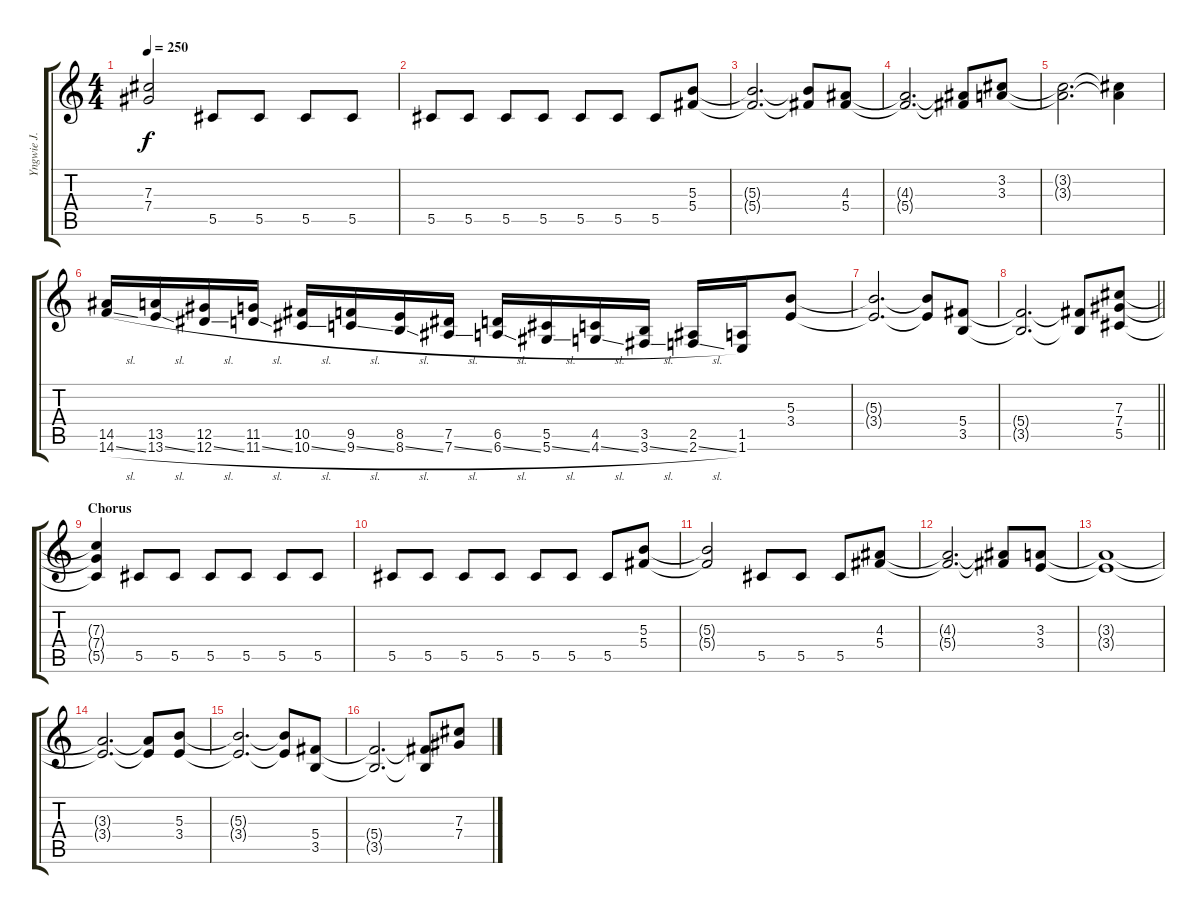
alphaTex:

\track ("Yngwie J. Malmsteen" "Yngwie J. ") {instrument distortionguitar}
\staff {score tabs}
\tuning (Eb4 Bb3 Gb3 Db3 Ab2 Eb2) {hide}
\ts (4 4)
\tempo 250
\clef g2
\ks c
(7.3{t} 7.4{t}).2{dy f} 5.5.8 5.5.8 5.5.8 5.5.8 |
5.5.8 5.5.8 5.5.8 5.5.8 5.5.8 5.5.8 5.5.8 (5.3 5.4).8 |
(5.3{t} 5.4{t}).2{d} (5.3{t} 5.4{t}).8 (4.3 5.4).8 |
(4.3{t} 5.4{t}).2{d} (4.3{t} 5.4{t}).8 (3.2 3.3).8 |
(3.2{t} 3.3{t}).2{d} (3.2{t} 3.3{t}).4 |
(14.5 14.6{sl}).16{instrument guitarfretnoise} (13.5 13.6{sl}).16 (12.5 12.6{sl}).16 (11.5 11.6{sl}).16 (10.5 10.6{sl}).16 (9.5 9.6{sl}).16 (8.5 8.6{sl}).16 (7.5 7.6{sl}).16 (6.5 6.6{sl}).16 (5.5 5.6{sl}).16 (4.5 4.6{sl}).16 (3.5 3.6{sl}).16 (2.5 2.6{sl}).16 (1.5 1.6).16 (5.3 3.4).8{instrument distortionguitar} |
(5.3{t} 3.4{t}).2{d} (5.3{t} 3.4{t}).8 (5.4 3.5).8 |
\barLineRight lightlight
(5.4{t} 3.5{t}).2{d} (5.4{t} 3.5{t}).8 (7.3 7.4 5.5).8 |
\section ("" "Chorus")
(7.3{t} 7.4{t} 5.5{t}).4 5.5.8 5.5.8 5.5.8 5.5.8 5.5.8 5.5.8 |
5.5.8 5.5.8 5.5.8 5.5.8 5.5.8 5.5.8 5.5.8 (5.3 5.4).8 |
(5.3{t} 5.4{t}).2 5.5.8 5.5.8 5.5.8 (4.3 5.4).8 |
(4.3{t} 5.4{t}).2{d} (4.3{t} 5.4{t}).8 (3.3 3.4).8 |
(3.3{t} 3.4{t}).1 |
(3.3{t} 3.4{t}).2{d} (3.3{t} 3.4{t}).8 (5.3 3.4).8 |
(5.3{t} 3.4{t}).2{d} (5.3{t} 3.4{t}).8 (5.4 3.5).8 |
(5.4{t} 3.5{t}).2{d} (5.4{t} 3.5{t}).8 (7.3 7.4).8
